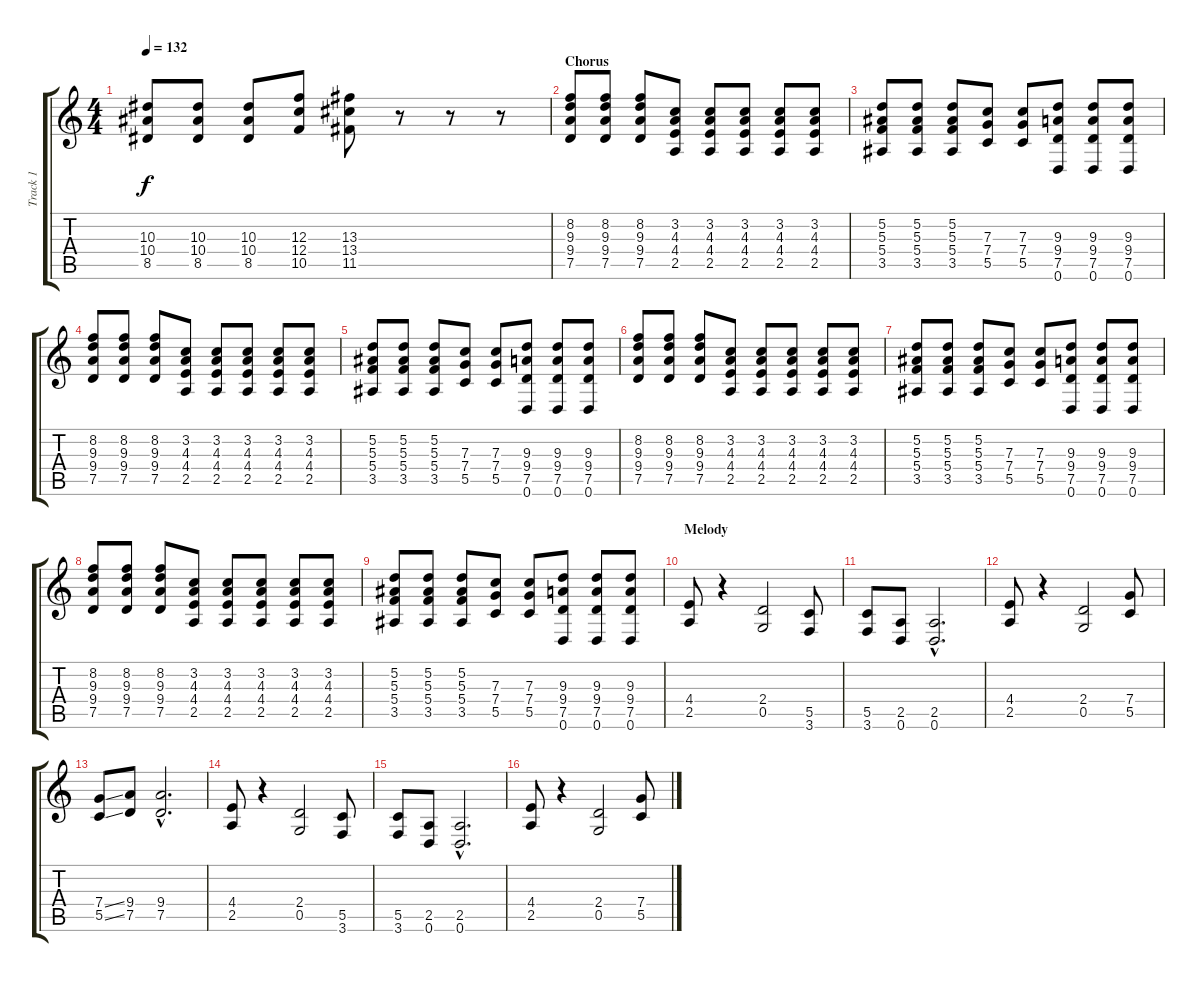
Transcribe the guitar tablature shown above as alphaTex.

\track ("Track 1" "Track 1") {instrument overdrivenguitar}
\staff {score tabs}
\tuning (D4 A3 F3 C3 G2 D2) {hide}
\ts (4 4)
\tempo 132
\clef g2
\ks c
(10.3 10.4 8.5).8{dy f} (10.3 10.4 8.5).8 (10.3 10.4 8.5).8 (12.3 12.4 10.5).8 (13.3 13.4 11.5).8 r.8 r.8 r.8 |
\section ("" "Chorus")
(8.2 9.3 9.4 7.5).8 (8.2 9.3 9.4 7.5).8 (8.2 9.3 9.4 7.5).8 (3.2 4.3 4.4 2.5).8 (3.2 4.3 4.4 2.5).8 (3.2 4.3 4.4 2.5).8 (3.2 4.3 4.4 2.5).8 (3.2 4.3 4.4 2.5).8 |
(5.2 5.3 5.4 3.5).8 (5.2 5.3 5.4 3.5).8 (5.2 5.3 5.4 3.5).8 (7.3 7.4 5.5).8 (7.3 7.4 5.5).8 (9.3 9.4 7.5 0.6).8 (9.3 9.4 7.5 0.6).8 (9.3 9.4 7.5 0.6).8 |
(8.2 9.3 9.4 7.5).8 (8.2 9.3 9.4 7.5).8 (8.2 9.3 9.4 7.5).8 (3.2 4.3 4.4 2.5).8 (3.2 4.3 4.4 2.5).8 (3.2 4.3 4.4 2.5).8 (3.2 4.3 4.4 2.5).8 (3.2 4.3 4.4 2.5).8 |
(5.2 5.3 5.4 3.5).8 (5.2 5.3 5.4 3.5).8 (5.2 5.3 5.4 3.5).8 (7.3 7.4 5.5).8 (7.3 7.4 5.5).8 (9.3 9.4 7.5 0.6).8 (9.3 9.4 7.5 0.6).8 (9.3 9.4 7.5 0.6).8 |
(8.2 9.3 9.4 7.5).8 (8.2 9.3 9.4 7.5).8 (8.2 9.3 9.4 7.5).8 (3.2 4.3 4.4 2.5).8 (3.2 4.3 4.4 2.5).8 (3.2 4.3 4.4 2.5).8 (3.2 4.3 4.4 2.5).8 (3.2 4.3 4.4 2.5).8 |
(5.2 5.3 5.4 3.5).8 (5.2 5.3 5.4 3.5).8 (5.2 5.3 5.4 3.5).8 (7.3 7.4 5.5).8 (7.3 7.4 5.5).8 (9.3 9.4 7.5 0.6).8 (9.3 9.4 7.5 0.6).8 (9.3 9.4 7.5 0.6).8 |
(8.2 9.3 9.4 7.5).8 (8.2 9.3 9.4 7.5).8 (8.2 9.3 9.4 7.5).8 (3.2 4.3 4.4 2.5).8 (3.2 4.3 4.4 2.5).8 (3.2 4.3 4.4 2.5).8 (3.2 4.3 4.4 2.5).8 (3.2 4.3 4.4 2.5).8 |
(5.2 5.3 5.4 3.5).8 (5.2 5.3 5.4 3.5).8 (5.2 5.3 5.4 3.5).8 (7.3 7.4 5.5).8 (7.3 7.4 5.5).8 (9.3 9.4 7.5 0.6).8 (9.3 9.4 7.5 0.6).8 (9.3 9.4 7.5 0.6).8 |
\section ("" "Melody")
(4.4 2.5).8 r.4 (2.4 0.5).2 (5.5 3.6).8 |
(5.5 3.6).8 (2.5 0.6).8 (2.5{hac} 0.6{hac}).2{d} |
(4.4 2.5).8 r.4 (2.4 0.5).2 (7.4 5.5).8 |
(7.4{ss} 5.5{ss}).8 (9.4 7.5).8 (9.4{hac} 7.5{hac}).2{d} |
(4.4 2.5).8 r.4 (2.4 0.5).2 (5.5 3.6).8 |
(5.5 3.6).8 (2.5 0.6).8 (2.5{hac} 0.6{hac}).2{d} |
(4.4 2.5).8 r.4 (2.4 0.5).2 (7.4 5.5).8
